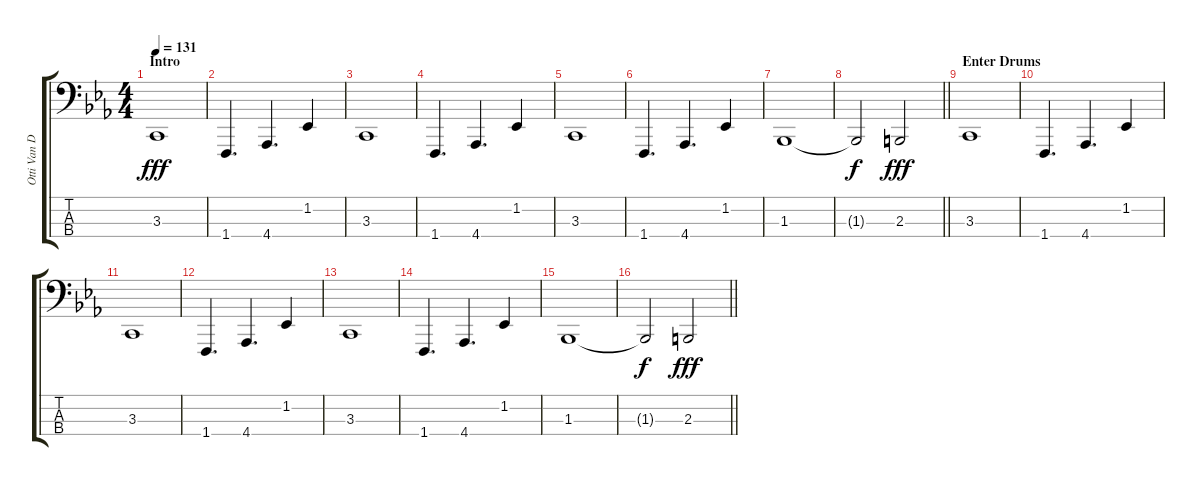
\track ("Otti Van Der Werf (Bass)" "Otti Van D") {instrument lead2sawtooth}
\staff {score tabs}
\tuning (G2 D2 A1 E1) {hide}
\ts (4 4)
\section ("" "Intro")
\tempo 131
\clef f4
\ks cminor
3.3.1{dy fff instrument lead2sawtooth} |
1.4.4{d} 4.4.4{d} 1.2.4 |
3.3.1 |
1.4.4{d} 4.4.4{d} 1.2.4 |
3.3.1 |
1.4.4{d} 4.4.4{d} 1.2.4 |
1.3.1 |
\barLineRight lightlight
1.3{t}.2{dy f} 2.3.2{dy fff} |
\section ("" "Enter Drums")
3.3.1 |
1.4.4{d} 4.4.4{d} 1.2.4 |
3.3.1 |
1.4.4{d} 4.4.4{d} 1.2.4 |
3.3.1 |
1.4.4{d} 4.4.4{d} 1.2.4 |
1.3.1 |
\barLineRight lightlight
1.3{t}.2{dy f} 2.3.2{dy fff}
